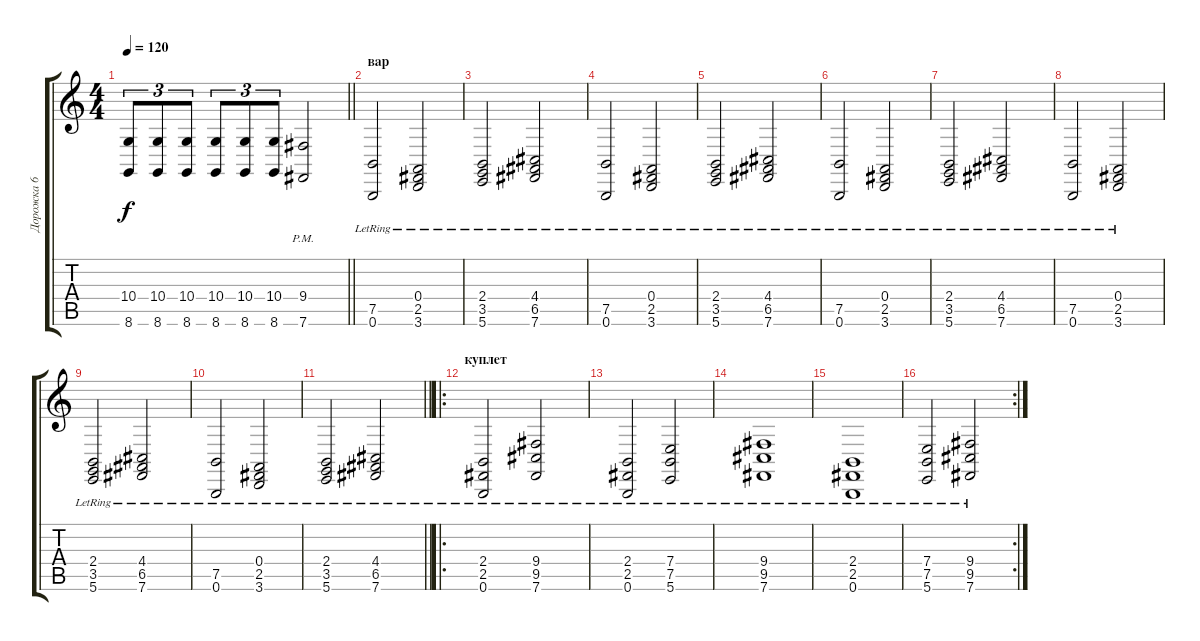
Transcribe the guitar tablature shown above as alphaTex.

\track ("Дорожка 6" "Дорожка 6") {instrument choiraahs}
\staff {score tabs}
\tuning (B3 Gb3 D3 A2 E2 B1) {hide}
\ts (4 4)
\tempo 120
\clef g2
\barLineRight lightlight
\ks c
(10.4 8.6).8{tu (3 2) dy f} (10.4 8.6).8{tu (3 2)} (10.4 8.6).8{tu (3 2)} (10.4 8.6).8{tu (3 2)} (10.4 8.6).8{tu (3 2)} (10.4 8.6).8{tu (3 2)} (9.4{pm} 7.6{pm}).2 |
\section ("" "вар")
(7.5{lr} 0.6{lr}).2{volume 0} (0.4{lr} 2.5{lr} 3.6{lr}).2{volume 10} |
(2.4{lr} 3.5{lr} 5.6{lr}).2 (4.4{lr} 6.5{lr} 7.6{lr}).2 |
(7.5{lr} 0.6{lr}).2 (0.4{lr} 2.5{lr} 3.6{lr}).2 |
(2.4{lr} 3.5{lr} 5.6{lr}).2 (4.4{lr} 6.5{lr} 7.6{lr}).2 |
(7.5{lr} 0.6{lr}).2 (0.4{lr} 2.5{lr} 3.6{lr}).2 |
(2.4{lr} 3.5{lr} 5.6{lr}).2 (4.4{lr} 6.5{lr} 7.6{lr}).2 |
(7.5{lr} 0.6{lr}).2 (0.4{lr} 2.5{lr} 3.6{lr}).2 |
(2.4{lr} 3.5{lr} 5.6{lr}).2 (4.4{lr} 6.5{lr} 7.6{lr}).2 |
(7.5{lr} 0.6{lr}).2 (0.4{lr} 2.5{lr} 3.6{lr}).2 |
\barLineRight lightlight
(2.4{lr} 3.5{lr} 5.6{lr}).2 (4.4{lr} 6.5{lr} 7.6{lr}).2 |
\ro
\section ("" "куплет")
(2.4{lr} 2.5{lr} 0.6{lr}).2 (9.4{lr} 9.5{lr} 7.6{lr}).2 |
(2.4{lr} 2.5{lr} 0.6{lr}).2 (7.4{lr} 7.5{lr} 5.6{lr}).2 |
(9.4{lr} 9.5{lr} 7.6{lr}).1 |
(2.4{lr} 2.5{lr} 0.6{lr}).1 |
\rc 2
(7.4{lr} 7.5{lr} 5.6{lr}).2 (9.4{lr} 9.5{lr} 7.6{lr}).2
